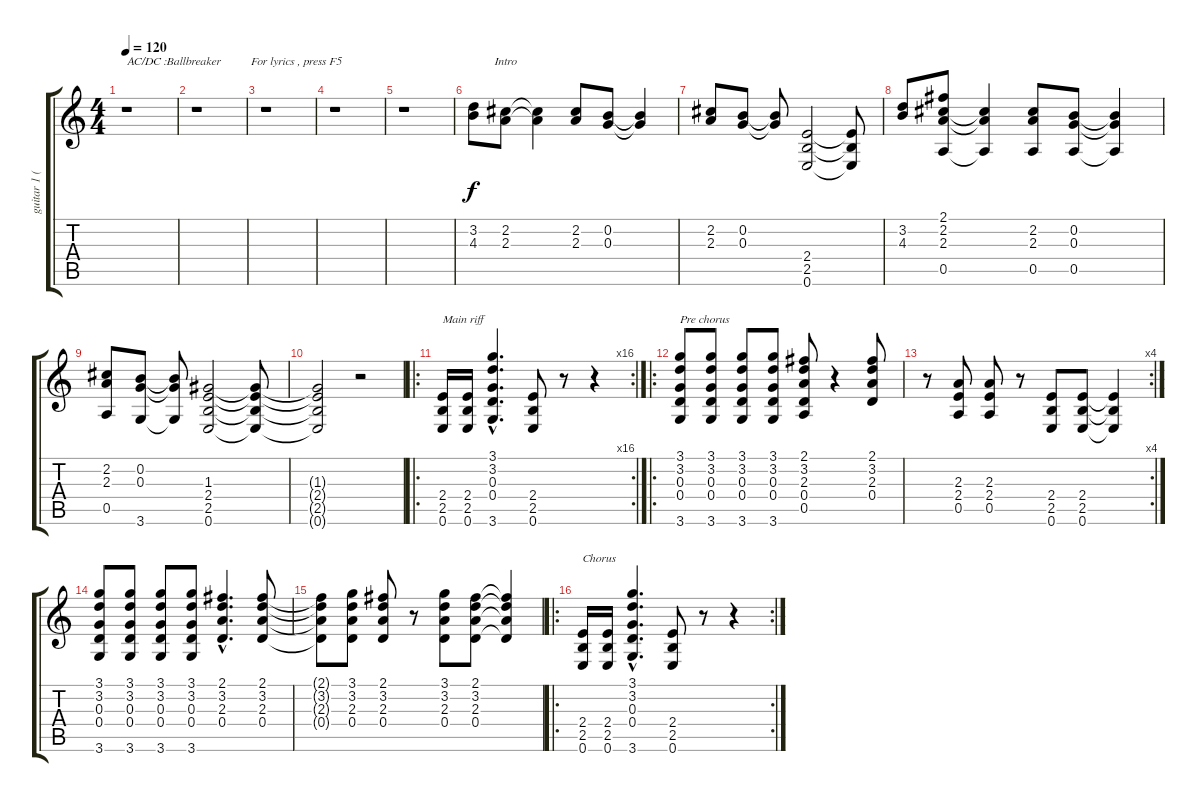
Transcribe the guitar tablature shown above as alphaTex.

\track ("guitar 1 (Angus young)" "guitar 1 (") {instrument distortionguitar}
\staff {score tabs}
\tuning (E4 B3 G3 D3 A2 E2) {hide}
\ts (4 4)
\tempo 120
\clef g2
\ks c
r.1{txt "AC/DC :Ballbreaker          For lyrics , press F5" dy f instrument distortionguitar} |
r.1 |
r.1 |
r.1 |
r.1 |
(3.2 4.3).8{txt "       Intro" instrument electricguitarclean} (2.2 2.3).8 (2.2{t} 2.3{t}).4 (2.2 2.3).8 (0.2 0.3).8 (0.2{t} 0.3{t}).4 |
(2.2 2.3).8 (0.2 0.3).8 (0.2{t} 0.3{t}).8 (2.4 2.5 0.6).2 (2.4{t} 2.5{t} 0.6{t}).8 |
(3.2 4.3).8{instrument distortionguitar} (2.1 2.2 2.3 0.5).8 (2.2{t} 2.3{t} 0.5{t}).4 (2.2 2.3 0.5).8 (0.2 0.3 0.5).8 (0.2{t} 0.3{t} 0.5{t}).4 |
(2.2 2.3 0.5).8 (0.2 0.3 3.6).8 (0.2{t} 0.3{t} 3.6{t}).8 (1.3 2.4 2.5 0.6).2 (1.3{t} 2.4{t} 2.5{t} 0.6{t}).8 |
(1.3{t} 2.4{t} 2.5{t} 0.6{t}).2 r.2 |
\ro
\rc 16
(2.4 2.5 0.6).16{txt "Main riff"} (2.4 2.5 0.6).16 (3.1{hac} 3.2{hac} 0.3{hac} 0.4{hac} 3.6{hac}).4{d} (2.4 2.5 0.6).8 r.8 r.4 |
\ro
(3.1 3.2 0.3 0.4 3.6).8{txt "Pre chorus"} (3.1 3.2 0.3 0.4 3.6).8 (3.1 3.2 0.3 0.4 3.6).8 (3.1 3.2 0.3 0.4 3.6).8 (2.1 3.2 2.3 0.4 0.5).8 r.4 (2.1 3.2 2.3 0.4).8 |
\rc 4
r.8 (2.3 2.4 0.5).8 (2.3 2.4 0.5).8 r.8 (2.4 2.5 0.6).8 (2.4 2.5 0.6).8 (2.4{t} 2.5{t} 0.6{t}).4 |
(3.1 3.2 0.3 0.4 3.6).8 (3.1 3.2 0.3 0.4 3.6).8 (3.1 3.2 0.3 0.4 3.6).8 (3.1 3.2 0.3 0.4 3.6).8 (2.1{hac} 3.2{hac} 2.3{hac} 0.4{hac}).4{d} (2.1 3.2 2.3 0.4).8 |
(2.1{t} 3.2{t} 2.3{t} 0.4{t}).8 (3.1 3.2 2.3 0.4).8 (2.1 3.2 2.3 0.4).8 r.8 (3.1 3.2 2.3 0.4).8 (2.1 3.2 2.3 0.4).8 (2.1{t} 3.2{t} 2.3{t} 0.4{t}).4 |
\ro
\rc 2
(2.4 2.5 0.6).16{txt "Chorus"} (2.4 2.5 0.6).16 (3.1{hac} 3.2{hac} 0.3{hac} 0.4{hac} 3.6{hac}).4{d} (2.4 2.5 0.6).8 r.8 r.4
